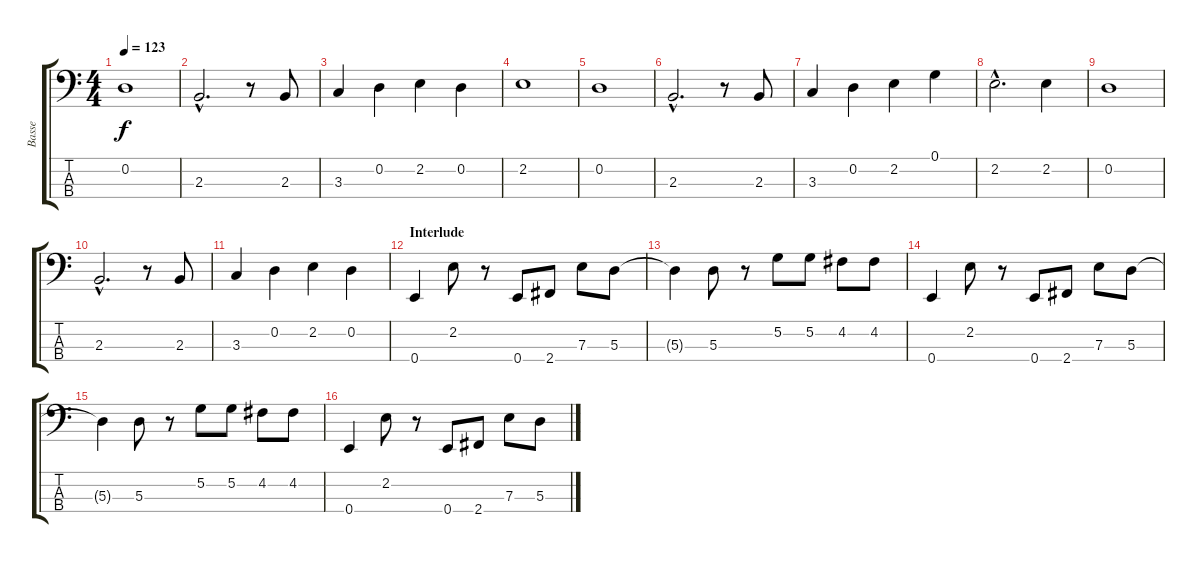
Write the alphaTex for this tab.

\track ("Basse" "Basse") {instrument slapbass1}
\staff {score tabs}
\tuning (G2 D2 A1 E1) {hide}
\ts (4 4)
\tempo 123
\clef f4
\ks c
0.2.1{dy f} |
2.3{hac}.2{d} r.8 2.3.8 |
3.3.4 0.2.4 2.2.4 0.2.4 |
2.2.1 |
0.2.1 |
2.3{hac}.2{d} r.8 2.3.8 |
3.3.4 0.2.4 2.2.4 0.1.4 |
2.2{hac}.2{d} 2.2.4 |
0.2.1 |
2.3{hac}.2{d} r.8 2.3.8 |
3.3.4 0.2.4 2.2.4 0.2.4 |
\section ("" "Interlude")
0.4.4 2.2.8 r.8 0.4.8 2.4.8 7.3.8 5.3.8 |
5.3{t}.4 5.3.8 r.8 5.2.8 5.2.8 4.2.8 4.2.8 |
0.4.4 2.2.8 r.8 0.4.8 2.4.8 7.3.8 5.3.8 |
5.3{t}.4 5.3.8 r.8 5.2.8 5.2.8 4.2.8 4.2.8 |
0.4.4 2.2.8 r.8 0.4.8 2.4.8 7.3.8 5.3.8
